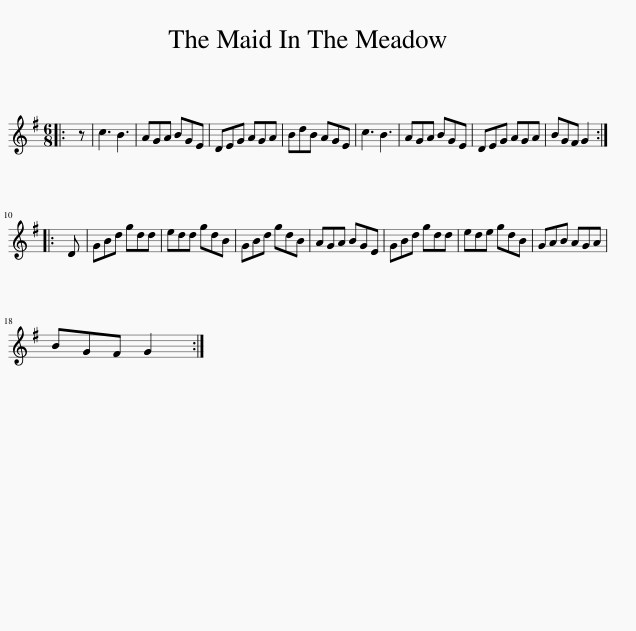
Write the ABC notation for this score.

X:1
L:1/8
M:6/8
I:linebreak $
K:G
V:1 treble
V:1
|: z | c3 B3 | AGA BGE | DEG AGA | BdB AGE | %5
 c3 B3 | AGA BGE | DEG AGA | BGF G2 ::$ D | %10
 GBd gdd | edd gdB | GBd gdB | AGA BGE | GBd gdd | %15
 ede gdB | GAB AGA |$ BGF G2 :| %18
